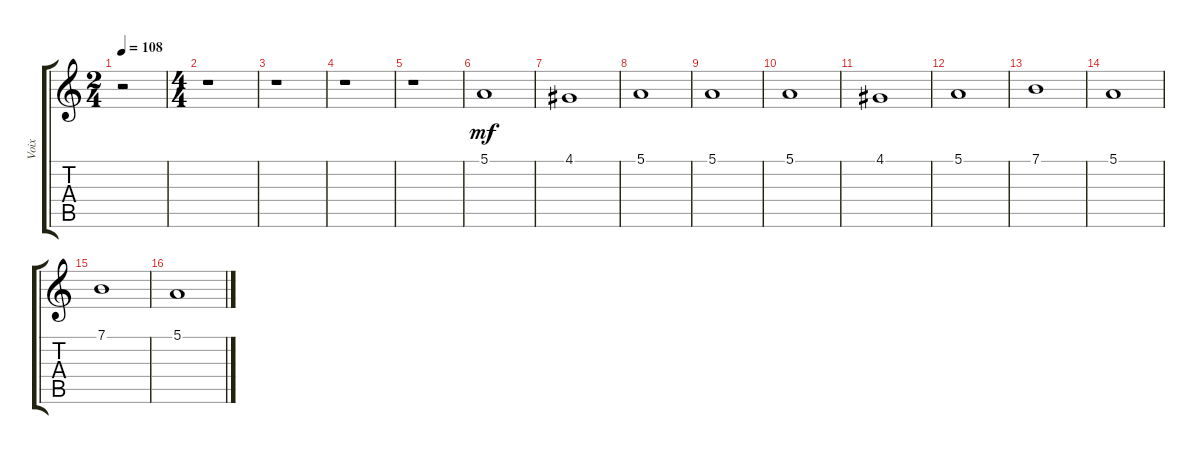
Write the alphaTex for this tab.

\track ("Voix" "Voix") {instrument choiraahs}
\staff {score tabs}
\tuning (E4 B3 G3 D3 A2 E2) {hide}
\ts (2 4)
\tempo 108
\clef g2
\ks c
r.2{dy mf instrument choiraahs} |
\ts (4 4)
r.1 |
r.1 |
r.1 |
r.1 |
5.1.1 |
4.1.1 |
5.1.1 |
5.1.1 |
5.1.1 |
4.1.1 |
5.1.1 |
7.1.1 |
5.1.1 |
7.1.1 |
5.1.1
